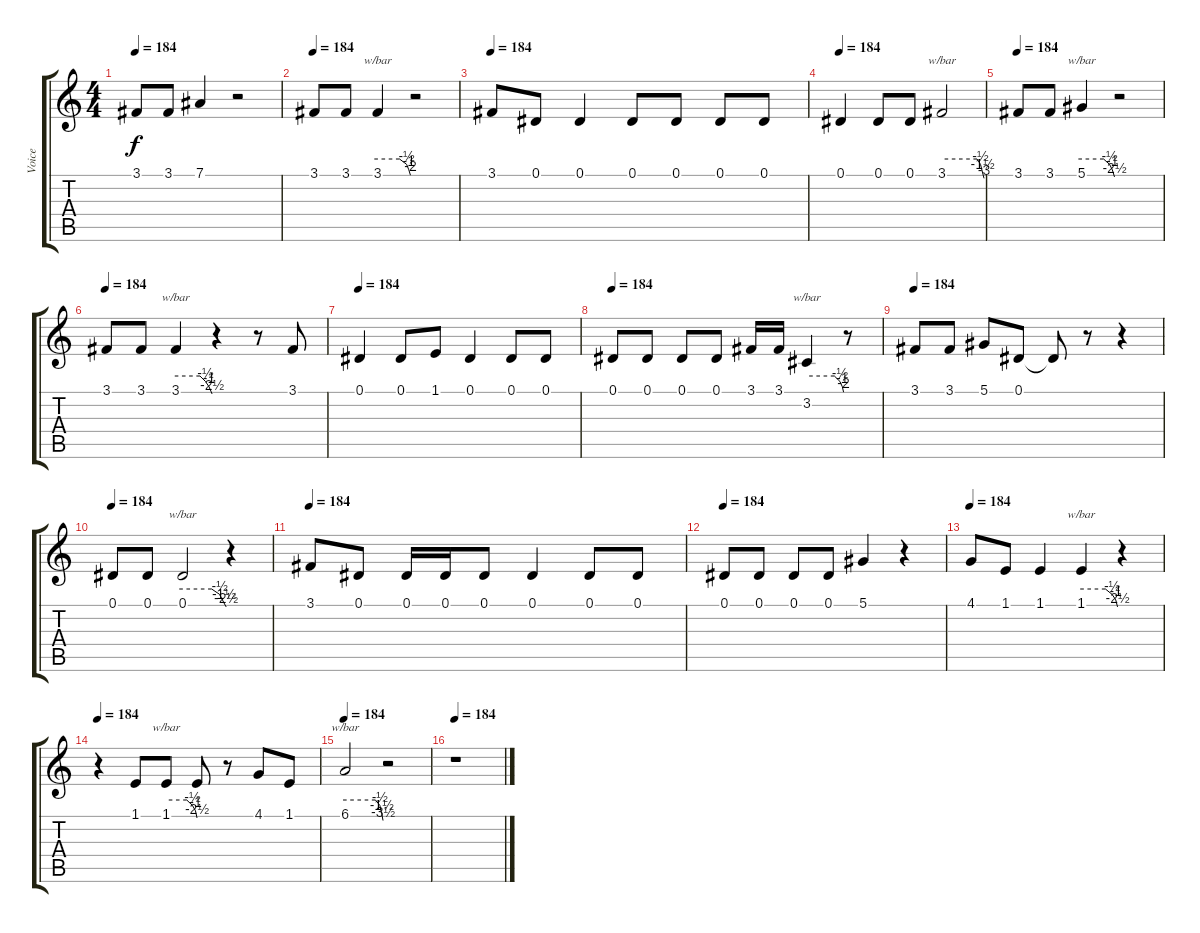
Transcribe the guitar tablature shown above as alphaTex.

\track ("Voice" "Voice") {instrument lead6voice}
\staff {score tabs}
\tuning (Eb4 Bb3 Gb3 Db3 Ab2 Eb2) {hide}
\ts (4 4)
\tempo 184
\clef g2
\ks c
3.1.8{dy f} 3.1.8 7.1.4 r.2 |
\tempo 184
3.1.8 3.1.8 3.1.4{tbe (custom default 0 0 40 0 53 -2 57 -4 60 -8)} r.2 |
\tempo 184
3.1.8 0.1.8 0.1.4 0.1.8 0.1.8 0.1.8 0.1.8 |
\tempo 184
0.1.4 0.1.8 0.1.8 3.1.2{tbe (custom default 0 0 50 0 55 -2 58 -6 60 -12)} |
\tempo 184
3.1.8 3.1.8 5.1.4{tbe (custom default 0 0 40 0 51 -2 56 -4 60 -10)} r.2 |
\tempo 184
3.1.8 3.1.8 3.1.4{tbe (custom default 0 0 40 0 49 -2 55 -4 60 -10)} r.4 r.8 3.1.8 |
\tempo 184
0.1.4 0.1.8 1.1.8 0.1.4 0.1.8 0.1.8 |
\tempo 184
0.1.8 0.1.8 0.1.8 0.1.8 3.1.16 3.1.16 3.2.4{tbe (custom default 0 0 45 0 54 -2 58 -4 60 -8)} r.8 |
\tempo 184
3.1.8 3.1.8 5.1.8 0.1.8 0.1{t}.8 r.8 r.4 |
\tempo 184
0.1.8 0.1.8 0.1.2{tbe (custom default 0 0 40 0 51 -2 57 -6 60 -10)} r.4 |
\tempo 184
3.1.8 0.1.8 0.1.16 0.1.16 0.1.8 0.1.4 0.1.8 0.1.8 |
\tempo 184
0.1.8 0.1.8 0.1.8 0.1.8 5.1.4 r.4 |
\tempo 184
4.1.8 1.1.8 1.1.4 1.1.4{tbe (custom default 0 0 40 0 51 -2 57 -4 60 -10)} r.4 |
\tempo 184
r.4 1.1.8 1.1.8{tbe (custom default 0 0 40 0 51 -2 57 -4 60 -10)} 1.1{t}.8 r.8 4.1.8 1.1.8 |
\tempo 184
6.1.2{tbe (custom default 0 0 48 0 55 -2 58 -6 60 -14)} r.2 |
\tempo 184
r.1
